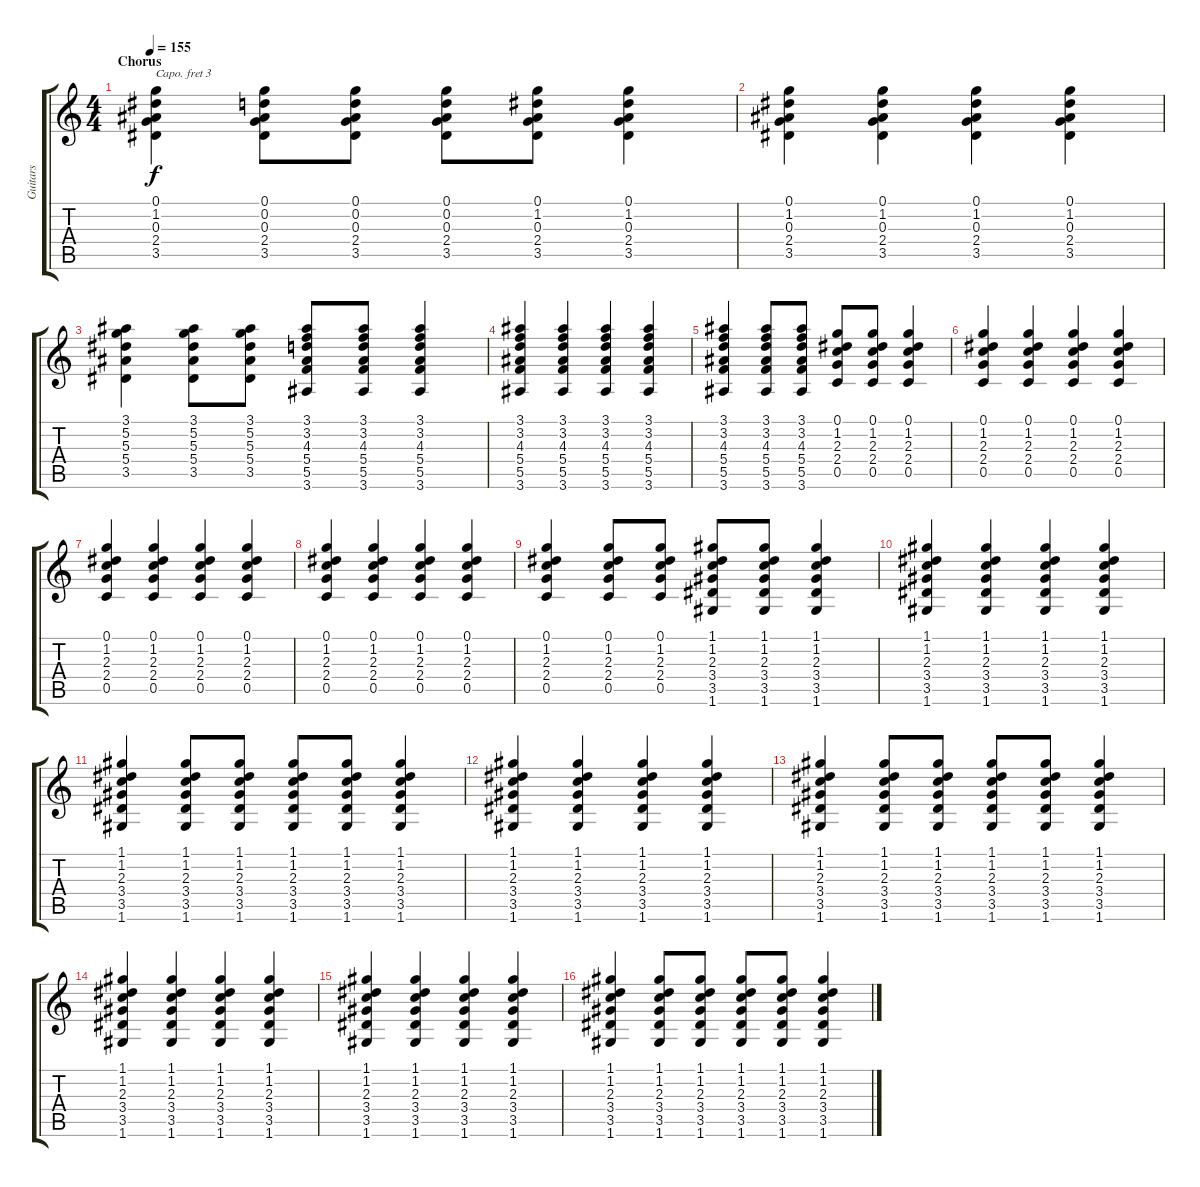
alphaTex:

\track ("Guitars" "Guitars") {instrument acousticguitarsteel}
\staff {score tabs}
\capo 3
\tuning (E4 B3 G3 D3 A2 E2) {hide}
\ts (4 4)
\section ("" "Chorus")
\tempo 155
\clef g2
\ks c
(0.1 1.2 0.3 2.4 3.5).4{dy f} (0.1 0.2 0.3 2.4 3.5).8 (0.1 0.2 0.3 2.4 3.5).8 (0.1 0.2 0.3 2.4 3.5).8 (0.1 1.2 0.3 2.4 3.5).8 (0.1 1.2 0.3 2.4 3.5).4 |
(0.1 1.2 0.3 2.4 3.5).4 (0.1 1.2 0.3 2.4 3.5).4 (0.1 1.2 0.3 2.4 3.5).4 (0.1 1.2 0.3 2.4 3.5).4 |
(3.1 5.2 5.3 5.4 3.5).4 (3.1 5.2 5.3 5.4 3.5).8 (3.1 5.2 5.3 5.4 3.5).8 (3.1 3.2 4.3 5.4 5.5 3.6).8 (3.1 3.2 4.3 5.4 5.5 3.6).8 (3.1 3.2 4.3 5.4 5.5 3.6).4 |
(3.1 3.2 4.3 5.4 5.5 3.6).4 (3.1 3.2 4.3 5.4 5.5 3.6).4 (3.1 3.2 4.3 5.4 5.5 3.6).4 (3.1 3.2 4.3 5.4 5.5 3.6).4 |
(3.1 3.2 4.3 5.4 5.5 3.6).4 (3.1 3.2 4.3 5.4 5.5 3.6).8 (3.1 3.2 4.3 5.4 5.5 3.6).8 (0.1 1.2 2.3 2.4 0.5).8 (0.1 1.2 2.3 2.4 0.5).8 (0.1 1.2 2.3 2.4 0.5).4 |
(0.1 1.2 2.3 2.4 0.5).4 (0.1 1.2 2.3 2.4 0.5).4 (0.1 1.2 2.3 2.4 0.5).4 (0.1 1.2 2.3 2.4 0.5).4 |
(0.1 1.2 2.3 2.4 0.5).4 (0.1 1.2 2.3 2.4 0.5).4 (0.1 1.2 2.3 2.4 0.5).4 (0.1 1.2 2.3 2.4 0.5).4 |
(0.1 1.2 2.3 2.4 0.5).4 (0.1 1.2 2.3 2.4 0.5).4 (0.1 1.2 2.3 2.4 0.5).4 (0.1 1.2 2.3 2.4 0.5).4 |
(0.1 1.2 2.3 2.4 0.5).4 (0.1 1.2 2.3 2.4 0.5).8 (0.1 1.2 2.3 2.4 0.5).8 (1.1 1.2 2.3 3.4 3.5 1.6).8 (1.1 1.2 2.3 3.4 3.5 1.6).8 (1.1 1.2 2.3 3.4 3.5 1.6).4 |
(1.1 1.2 2.3 3.4 3.5 1.6).4 (1.1 1.2 2.3 3.4 3.5 1.6).4 (1.1 1.2 2.3 3.4 3.5 1.6).4 (1.1 1.2 2.3 3.4 3.5 1.6).4 |
(1.1 1.2 2.3 3.4 3.5 1.6).4 (1.1 1.2 2.3 3.4 3.5 1.6).8 (1.1 1.2 2.3 3.4 3.5 1.6).8 (1.1 1.2 2.3 3.4 3.5 1.6).8 (1.1 1.2 2.3 3.4 3.5 1.6).8 (1.1 1.2 2.3 3.4 3.5 1.6).4 |
(1.1 1.2 2.3 3.4 3.5 1.6).4 (1.1 1.2 2.3 3.4 3.5 1.6).4 (1.1 1.2 2.3 3.4 3.5 1.6).4 (1.1 1.2 2.3 3.4 3.5 1.6).4 |
(1.1 1.2 2.3 3.4 3.5 1.6).4 (1.1 1.2 2.3 3.4 3.5 1.6).8 (1.1 1.2 2.3 3.4 3.5 1.6).8 (1.1 1.2 2.3 3.4 3.5 1.6).8 (1.1 1.2 2.3 3.4 3.5 1.6).8 (1.1 1.2 2.3 3.4 3.5 1.6).4 |
(1.1 1.2 2.3 3.4 3.5 1.6).4 (1.1 1.2 2.3 3.4 3.5 1.6).4 (1.1 1.2 2.3 3.4 3.5 1.6).4 (1.1 1.2 2.3 3.4 3.5 1.6).4 |
(1.1 1.2 2.3 3.4 3.5 1.6).4 (1.1 1.2 2.3 3.4 3.5 1.6).4 (1.1 1.2 2.3 3.4 3.5 1.6).4 (1.1 1.2 2.3 3.4 3.5 1.6).4 |
(1.1 1.2 2.3 3.4 3.5 1.6).4 (1.1 1.2 2.3 3.4 3.5 1.6).8 (1.1 1.2 2.3 3.4 3.5 1.6).8 (1.1 1.2 2.3 3.4 3.5 1.6).8 (1.1 1.2 2.3 3.4 3.5 1.6).8 (1.1 1.2 2.3 3.4 3.5 1.6).4
